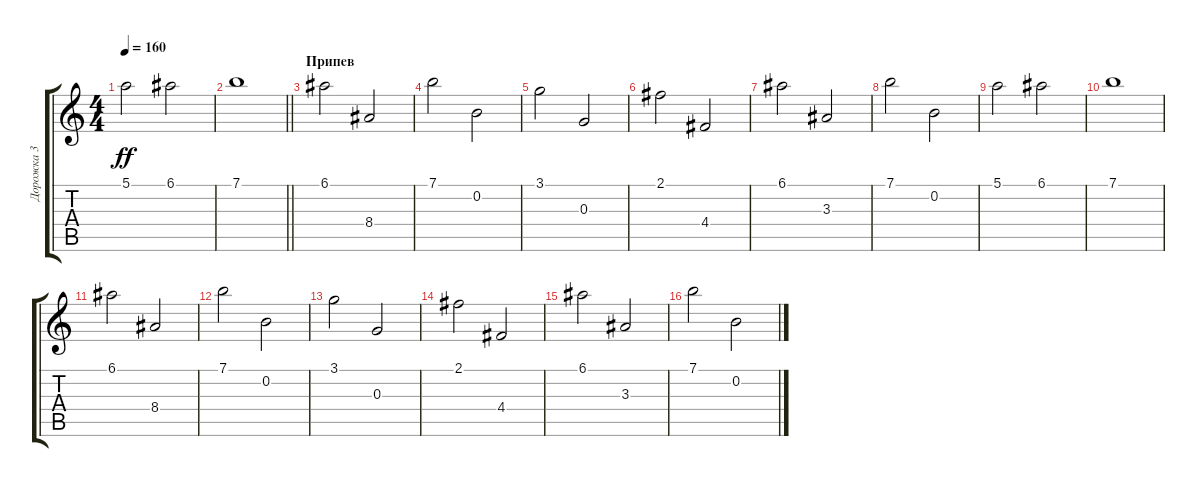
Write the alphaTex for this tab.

\track ("Дорожка 3" "Дорожка 3") {solo instrument overdrivenguitar}
\staff {score tabs}
\tuning (E4 B3 G3 D3 A2 E2) {hide}
\ts (4 4)
\tempo 160
\clef g2
\ks c
5.1.2{dy ff} 6.1.2 |
\barLineRight lightlight
7.1.1 |
\section ("" "Припев")
6.1.2 8.4.2 |
7.1.2 0.2.2 |
3.1.2 0.3.2 |
2.1.2 4.4.2 |
6.1.2 3.3.2 |
7.1.2 0.2.2 |
5.1.2 6.1.2 |
7.1.1 |
6.1.2 8.4.2 |
7.1.2 0.2.2 |
3.1.2 0.3.2 |
2.1.2 4.4.2 |
6.1.2 3.3.2 |
7.1.2 0.2.2
